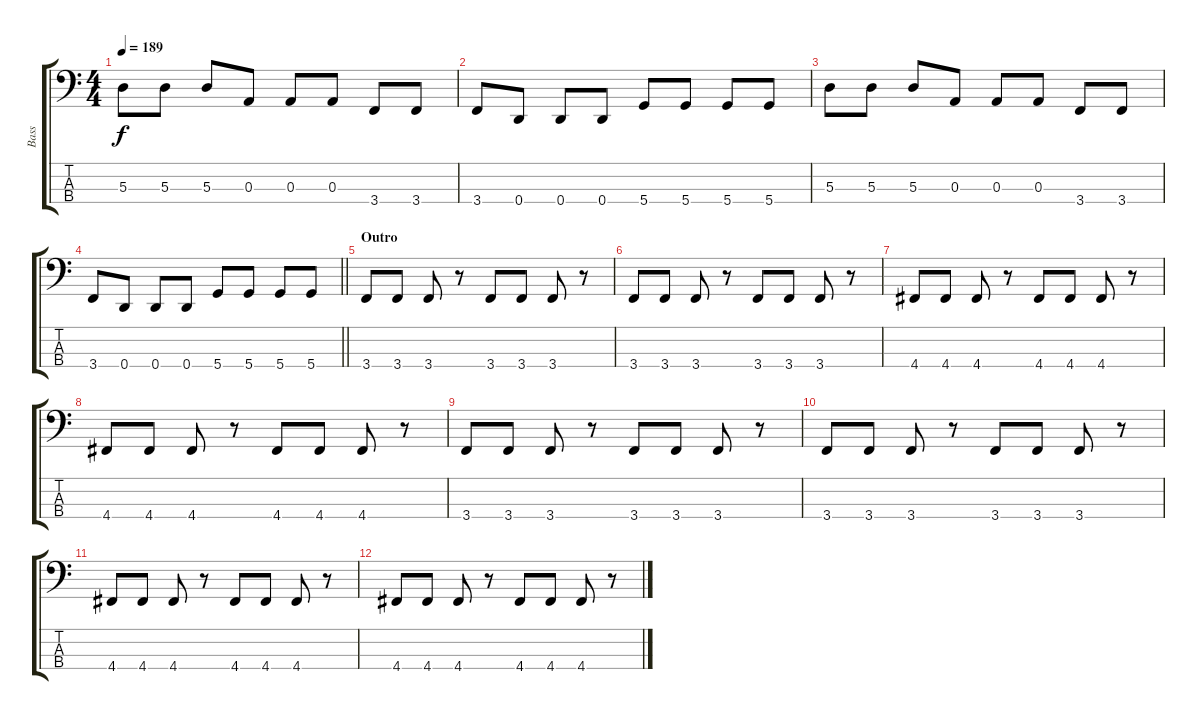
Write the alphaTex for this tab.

\track ("Bass" "Bass") {instrument electricbassfinger}
\staff {score tabs}
\tuning (G2 D2 A1 D1) {hide}
\ts (4 4)
\tempo 189
\clef f4
\ks c
5.3.8{dy f} 5.3.8 5.3.8 0.3.8 0.3.8 0.3.8 3.4.8 3.4.8 |
3.4.8 0.4.8 0.4.8 0.4.8 5.4.8 5.4.8 5.4.8 5.4.8 |
5.3.8 5.3.8 5.3.8 0.3.8 0.3.8 0.3.8 3.4.8 3.4.8 |
\barLineRight lightlight
3.4.8 0.4.8 0.4.8 0.4.8 5.4.8 5.4.8 5.4.8 5.4.8 |
\section ("" "Outro")
3.4.8 3.4.8 3.4.8 r.8 3.4.8 3.4.8 3.4.8 r.8 |
3.4.8 3.4.8 3.4.8 r.8 3.4.8 3.4.8 3.4.8 r.8 |
4.4.8 4.4.8 4.4.8 r.8 4.4.8 4.4.8 4.4.8 r.8 |
4.4.8 4.4.8 4.4.8 r.8 4.4.8 4.4.8 4.4.8 r.8 |
3.4.8 3.4.8 3.4.8 r.8 3.4.8 3.4.8 3.4.8 r.8 |
3.4.8 3.4.8 3.4.8 r.8 3.4.8 3.4.8 3.4.8 r.8 |
4.4.8 4.4.8 4.4.8 r.8 4.4.8 4.4.8 4.4.8 r.8 |
4.4.8 4.4.8 4.4.8 r.8 4.4.8 4.4.8 4.4.8 r.8
